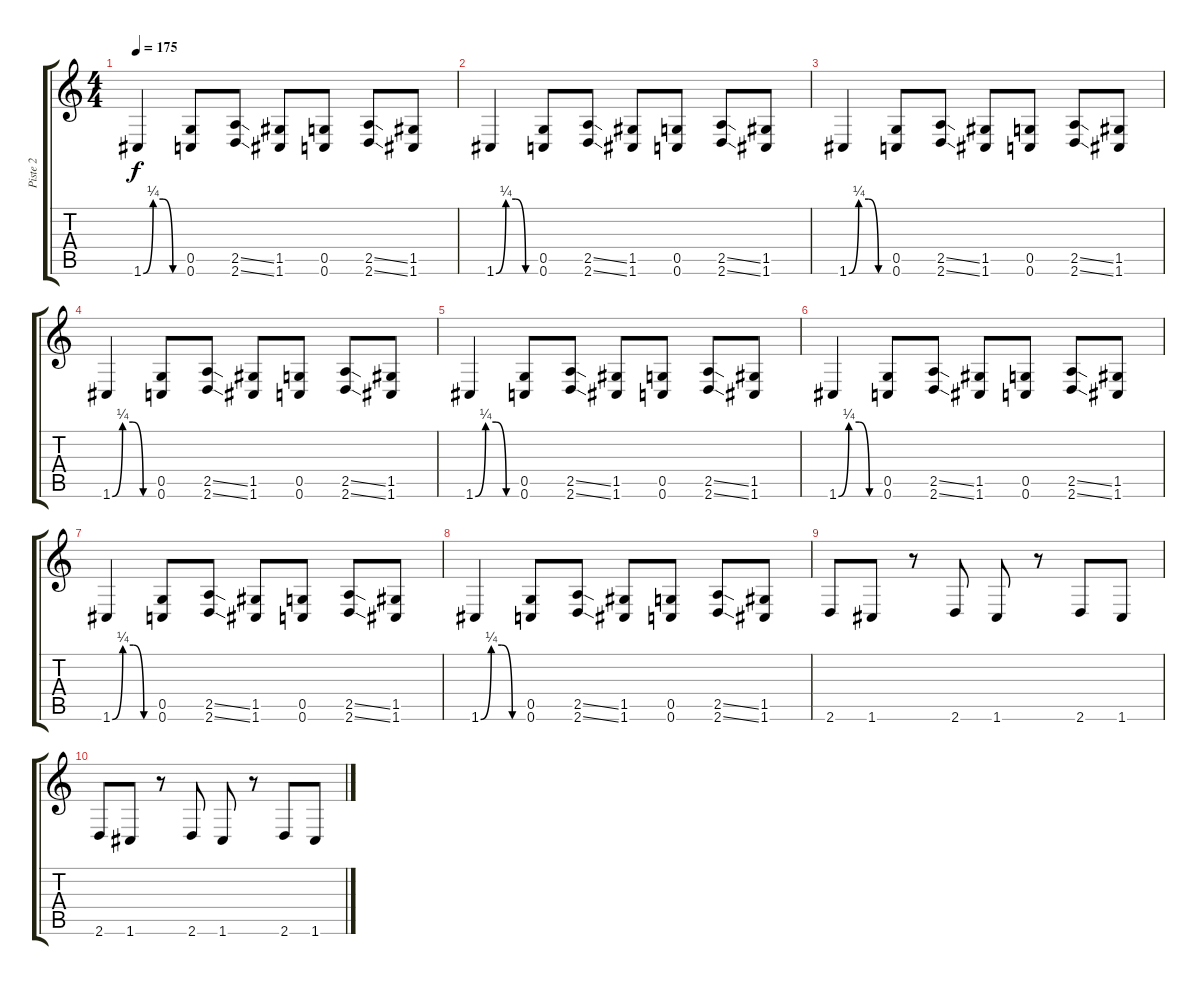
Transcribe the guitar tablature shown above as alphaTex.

\track ("Piste 2" "Piste 2") {instrument distortionguitar}
\staff {score tabs}
\tuning (D4 A3 F3 C3 G2 C2) {hide}
\ts (4 4)
\tempo 175
\clef g2
\ks c
1.6{be (custom 0 0 15 1 30 1 45 0 60 0)}.4{dy f} (0.5 0.6).8 (2.5{ss} 2.6{ss}).8 (1.5 1.6).8 (0.5 0.6).8 (2.5{ss} 2.6{ss}).8 (1.5 1.6).8 |
1.6{be (custom 0 0 15 1 30 1 45 0 60 0)}.4 (0.5 0.6).8 (2.5{ss} 2.6{ss}).8 (1.5 1.6).8 (0.5 0.6).8 (2.5{ss} 2.6{ss}).8 (1.5 1.6).8 |
1.6{be (custom 0 0 15 1 30 1 45 0 60 0)}.4 (0.5 0.6).8 (2.5{ss} 2.6{ss}).8 (1.5 1.6).8 (0.5 0.6).8 (2.5{ss} 2.6{ss}).8 (1.5 1.6).8 |
1.6{be (custom 0 0 15 1 30 1 45 0 60 0)}.4 (0.5 0.6).8 (2.5{ss} 2.6{ss}).8 (1.5 1.6).8 (0.5 0.6).8 (2.5{ss} 2.6{ss}).8 (1.5 1.6).8 |
1.6{be (custom 0 0 15 1 30 1 45 0 60 0)}.4 (0.5 0.6).8 (2.5{ss} 2.6{ss}).8 (1.5 1.6).8 (0.5 0.6).8 (2.5{ss} 2.6{ss}).8 (1.5 1.6).8 |
1.6{be (custom 0 0 15 1 30 1 45 0 60 0)}.4 (0.5 0.6).8 (2.5{ss} 2.6{ss}).8 (1.5 1.6).8 (0.5 0.6).8 (2.5{ss} 2.6{ss}).8 (1.5 1.6).8 |
1.6{be (custom 0 0 15 1 30 1 45 0 60 0)}.4 (0.5 0.6).8 (2.5{ss} 2.6{ss}).8 (1.5 1.6).8 (0.5 0.6).8 (2.5{ss} 2.6{ss}).8 (1.5 1.6).8 |
1.6{be (custom 0 0 15 1 30 1 45 0 60 0)}.4 (0.5 0.6).8 (2.5{ss} 2.6{ss}).8 (1.5 1.6).8 (0.5 0.6).8 (2.5{ss} 2.6{ss}).8 (1.5 1.6).8 |
2.6.8 1.6.8 r.8 2.6.8 1.6.8 r.8 2.6.8 1.6.8 |
2.6.8 1.6.8 r.8 2.6.8 1.6.8 r.8 2.6.8 1.6.8
